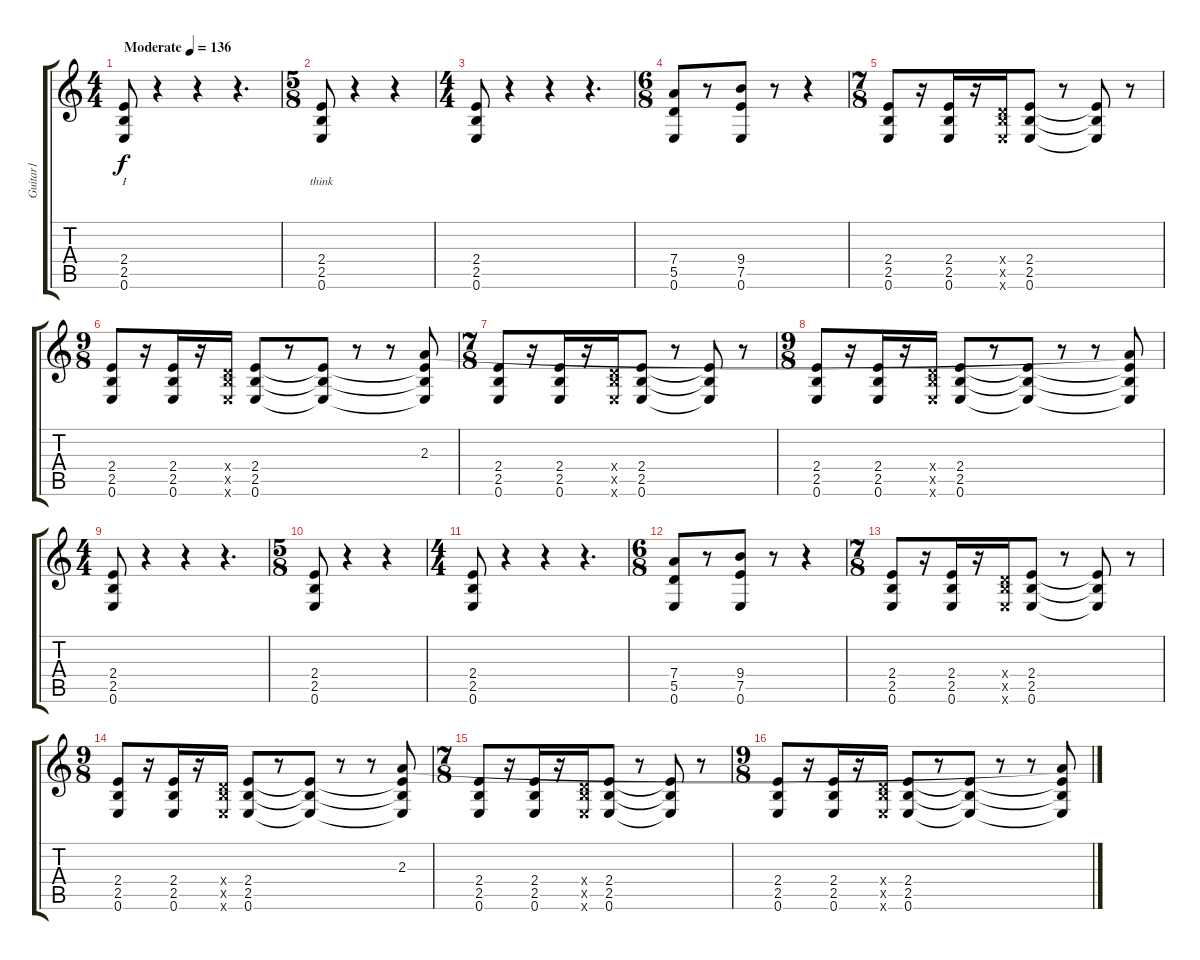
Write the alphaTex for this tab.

\track ("Guitar1" "Guitar1") {instrument distortionguitar}
\staff {score tabs}
\tuning (E4 B3 G3 D3 A2 E2) {hide}
\ts (4 4)
\tempo (136 "Moderate")
\clef g2
\ks c
(2.4 2.5 0.6).8{lyrics (0 "I") lyrics (1 "") lyrics (2 "") lyrics (3 "") lyrics (4 "") dy f instrument distortionguitar} r.4 r.4 r.4{d} |
\ts (5 8)
(2.4 2.5 0.6).8{lyrics (0 "think") lyrics (1 "") lyrics (2 "") lyrics (3 "") lyrics (4 "")} r.4 r.4 |
\ts (4 4)
(2.4 2.5 0.6).8 r.4 r.4 r.4{d} |
\ts (6 8)
(7.4 5.5 0.6).8 r.8 (9.4 7.5 0.6).8 r.8 r.4 |
\ts (7 8)
(2.4 2.5 0.6).8 r.16 (2.4 2.5 0.6).16 r.16 (0.4{x} 2.5{x} 0.6{x}).16 (2.4 2.5 0.6).8 r.8 (2.4{t} 2.5{t} 0.6{t}).8 r.8 |
\ts (9 8)
(2.4 2.5 0.6).8 r.16 (2.4 2.5 0.6).16 r.16 (0.4{x} 2.5{x} 0.6{x}).16 (2.4 2.5 0.6).8 r.8 (2.4{t} 2.5{t} 0.6{t}).8 r.8 r.8 (2.3 2.4{t} 2.5{t} 0.6{t}).8 |
\ts (7 8)
(2.4 2.5 0.6).8 r.16 (2.4 2.5 0.6).16 r.16 (0.4{x} 2.5{x} 0.6{x}).16 (2.4 2.5 0.6).8 r.8 (2.4{t} 2.5{t} 0.6{t}).8 r.8 |
\ts (9 8)
(2.4 2.5 0.6).8 r.16 (2.4 2.5 0.6).16 r.16 (0.4{x} 2.5{x} 0.6{x}).16 (2.4 2.5 0.6).8 r.8 (2.4{t} 2.5{t} 0.6{t}).8 r.8 r.8 (2.3{t} 2.4{t} 2.5{t} 0.6{t}).8 |
\ts (4 4)
(2.4 2.5 0.6).8 r.4 r.4 r.4{d} |
\ts (5 8)
(2.4 2.5 0.6).8 r.4 r.4 |
\ts (4 4)
(2.4 2.5 0.6).8 r.4 r.4 r.4{d} |
\ts (6 8)
(7.4 5.5 0.6).8 r.8 (9.4 7.5 0.6).8 r.8 r.4 |
\ts (7 8)
(2.4 2.5 0.6).8 r.16 (2.4 2.5 0.6).16 r.16 (0.4{x} 2.5{x} 0.6{x}).16 (2.4 2.5 0.6).8 r.8 (2.4{t} 2.5{t} 0.6{t}).8 r.8 |
\ts (9 8)
(2.4 2.5 0.6).8 r.16 (2.4 2.5 0.6).16 r.16 (0.4{x} 2.5{x} 0.6{x}).16 (2.4 2.5 0.6).8 r.8 (2.4{t} 2.5{t} 0.6{t}).8 r.8 r.8 (2.3 2.4{t} 2.5{t} 0.6{t}).8 |
\ts (7 8)
(2.4 2.5 0.6).8 r.16 (2.4 2.5 0.6).16 r.16 (0.4{x} 2.5{x} 0.6{x}).16 (2.4 2.5 0.6).8 r.8 (2.4{t} 2.5{t} 0.6{t}).8 r.8 |
\ts (9 8)
(2.4 2.5 0.6).8 r.16 (2.4 2.5 0.6).16 r.16 (0.4{x} 2.5{x} 0.6{x}).16 (2.4 2.5 0.6).8 r.8 (2.4{t} 2.5{t} 0.6{t}).8 r.8 r.8 (2.3{t} 2.4{t} 2.5{t} 0.6{t}).8
